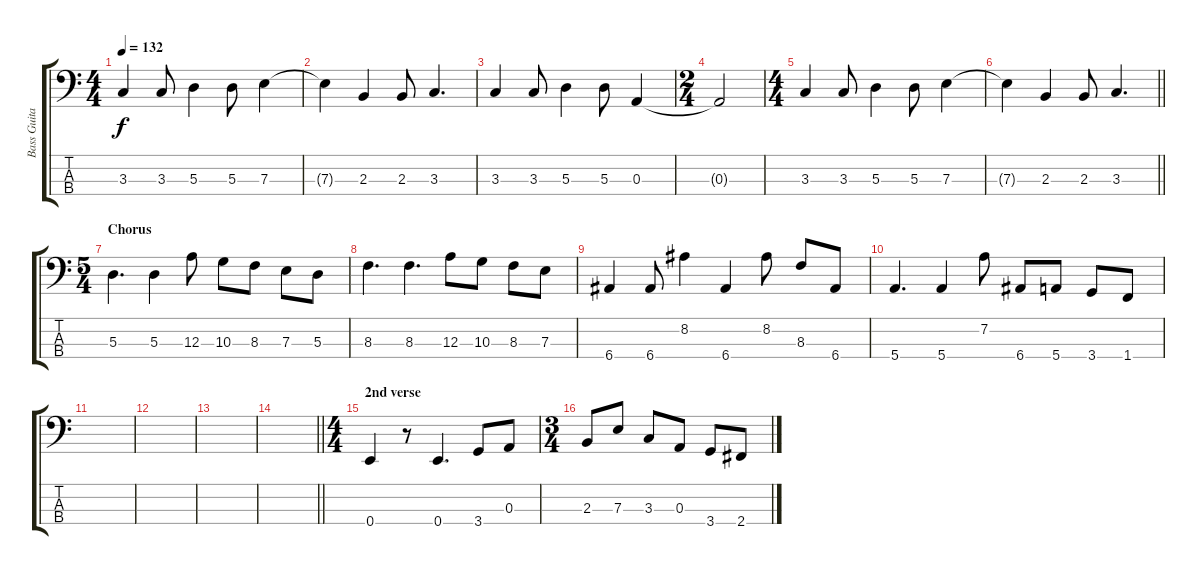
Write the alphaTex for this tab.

\track ("Bass Guitar" "Bass Guita") {instrument electricbassfinger}
\staff {score tabs}
\tuning (G2 D2 A1 E1) {hide}
\ts (4 4)
\tempo 132
\clef f4
\ks c
3.3.4{dy f} 3.3.8 5.3.4 5.3.8 7.3.4 |
7.3{t}.4 2.3.4 2.3.8 3.3.4{d} |
3.3.4 3.3.8 5.3.4 5.3.8 0.3.4 |
\ts (2 4)
0.3{t}.2 |
\ts (4 4)
3.3.4 3.3.8 5.3.4 5.3.8 7.3.4 |
\barLineRight lightlight
7.3{t}.4 2.3.4 2.3.8 3.3.4{d} |
\ts (5 4)
\section ("" "Chorus")
5.3.4{d} 5.3.4 12.3.8 10.3.8 8.3.8 7.3.8 5.3.8 |
8.3.4{d} 8.3.4{d} 12.3.8 10.3.8 8.3.8 7.3.8 |
6.4.4 6.4.8 8.2.4 6.4.4 8.2.8 8.3.8 6.4.8 |
5.4.4{d} 5.4.4 7.2.8 6.4.8 5.4.8 3.4.8 1.4.8 |
|
|
|
\barLineRight lightlight
|
\ts (4 4)
\section ("" "2nd verse")
0.4.4 r.8 0.4.4{d} 3.4.8 0.3.8 |
\ts (3 4)
2.3.8 7.3.8 3.3.8 0.3.8 3.4.8 2.4.8
